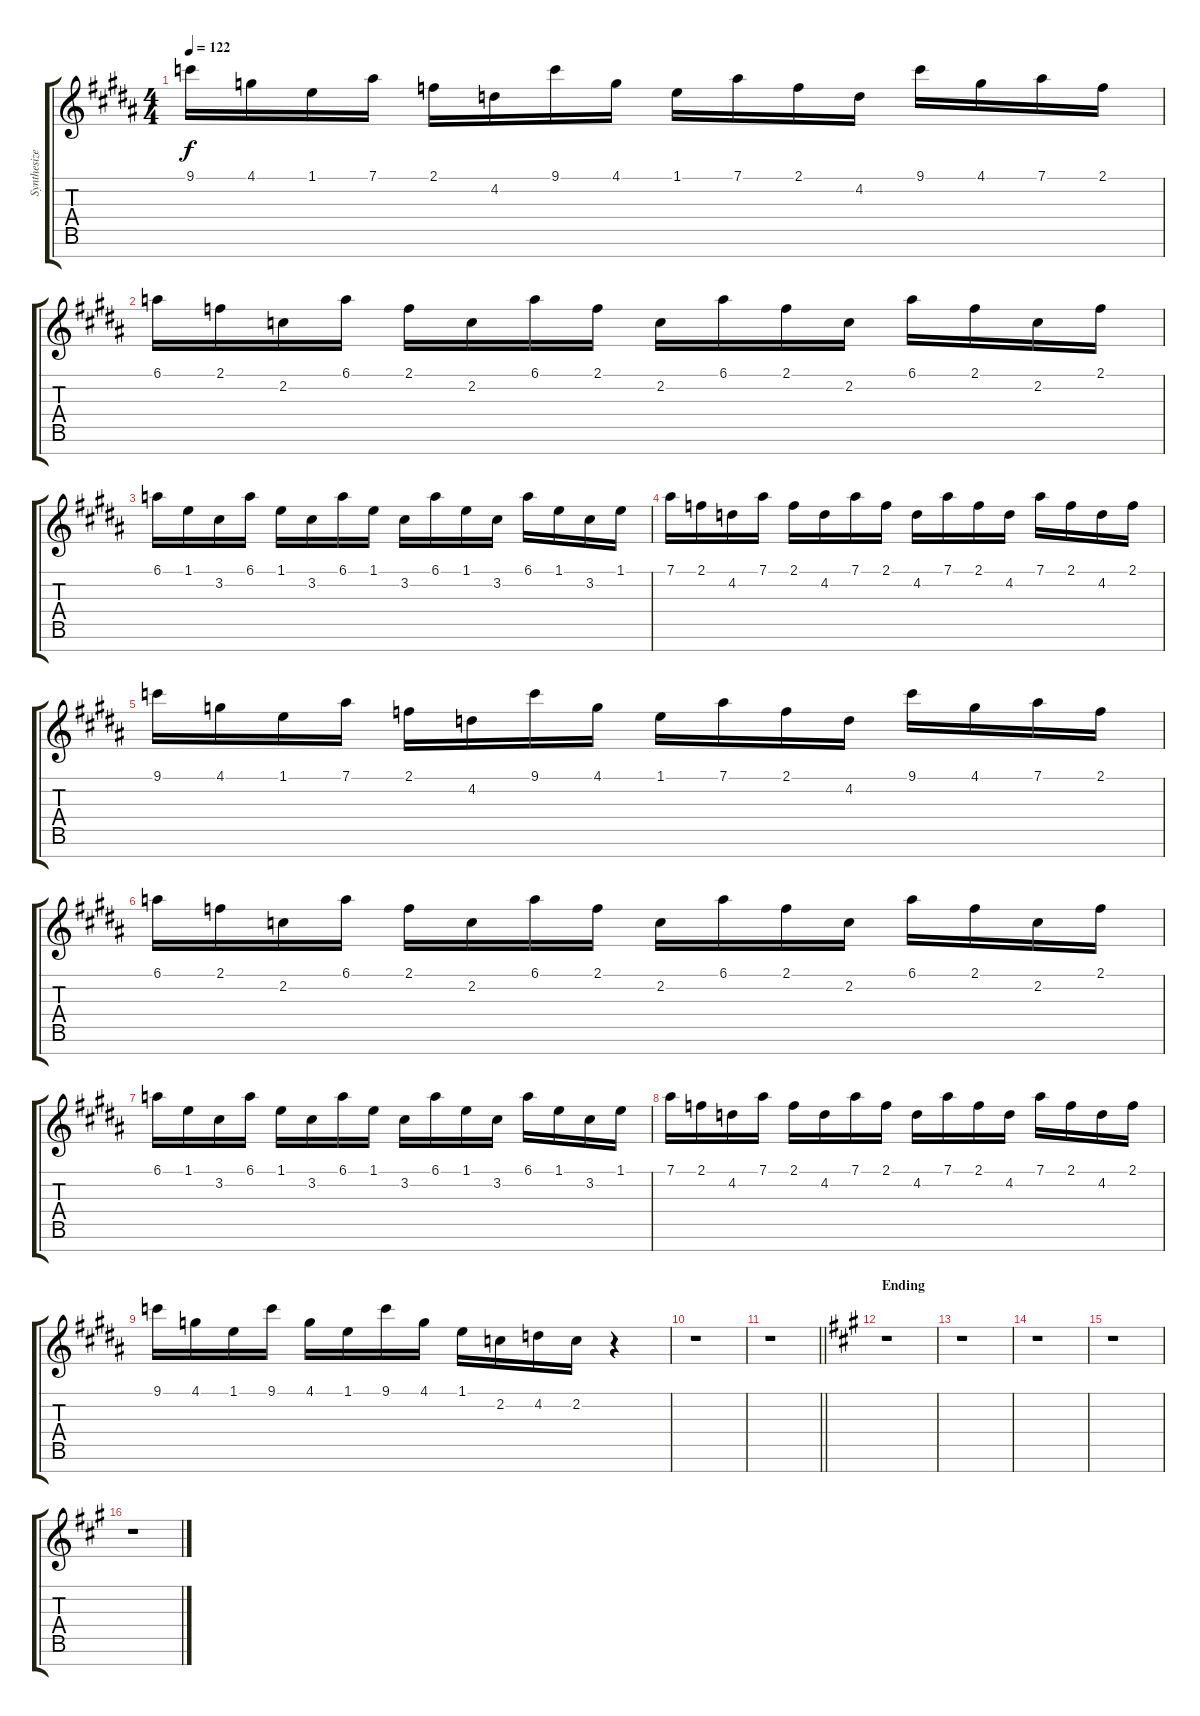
\track ("Synthesizer I" "Synthesize") {instrument lead2sawtooth}
\staff {score tabs}
\tuning (Eb5 Bb4 Gb4 Db4 Ab3 Eb3 Bb2) {hide}
\ts (4 4)
\tempo 122
\clef g2
\ks b
9.1.16{dy f} 4.1.16 1.1.16 7.1.16 2.1.16 4.2.16 9.1.16 4.1.16 1.1.16 7.1.16 2.1.16 4.2.16 9.1.16 4.1.16 7.1.16 2.1.16 |
6.1.16 2.1.16 2.2.16 6.1.16 2.1.16 2.2.16 6.1.16 2.1.16 2.2.16 6.1.16 2.1.16 2.2.16 6.1.16 2.1.16 2.2.16 2.1.16 |
6.1.16 1.1.16 3.2.16 6.1.16 1.1.16 3.2.16 6.1.16 1.1.16 3.2.16 6.1.16 1.1.16 3.2.16 6.1.16 1.1.16 3.2.16 1.1.16 |
7.1.16 2.1.16 4.2.16 7.1.16 2.1.16 4.2.16 7.1.16 2.1.16 4.2.16 7.1.16 2.1.16 4.2.16 7.1.16 2.1.16 4.2.16 2.1.16 |
9.1.16 4.1.16 1.1.16 7.1.16 2.1.16 4.2.16 9.1.16 4.1.16 1.1.16 7.1.16 2.1.16 4.2.16 9.1.16 4.1.16 7.1.16 2.1.16 |
6.1.16 2.1.16 2.2.16 6.1.16 2.1.16 2.2.16 6.1.16 2.1.16 2.2.16 6.1.16 2.1.16 2.2.16 6.1.16 2.1.16 2.2.16 2.1.16 |
6.1.16 1.1.16 3.2.16 6.1.16 1.1.16 3.2.16 6.1.16 1.1.16 3.2.16 6.1.16 1.1.16 3.2.16 6.1.16 1.1.16 3.2.16 1.1.16 |
7.1.16 2.1.16 4.2.16 7.1.16 2.1.16 4.2.16 7.1.16 2.1.16 4.2.16 7.1.16 2.1.16 4.2.16 7.1.16 2.1.16 4.2.16 2.1.16 |
9.1.16 4.1.16 1.1.16 9.1.16 4.1.16 1.1.16 9.1.16 4.1.16 1.1.16 2.2.16 4.2.16 2.2.16 r.4 |
r.1 |
\barLineRight lightlight
r.1 |
\section ("" "Ending")
\ks a
r.1 |
r.1 |
r.1 |
r.1 |
r.1
